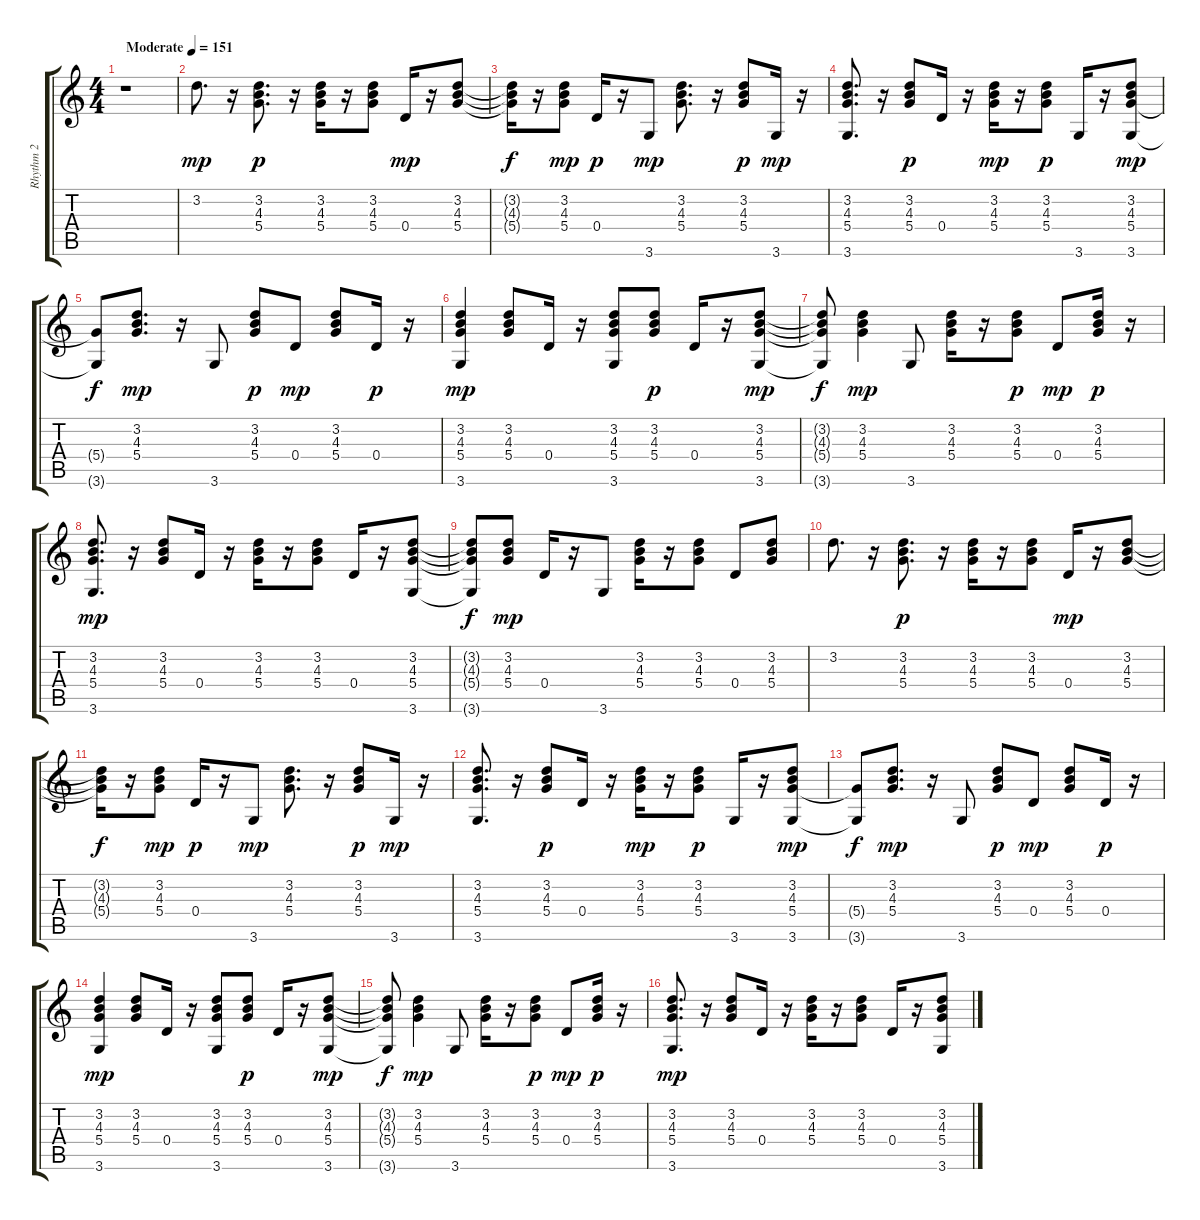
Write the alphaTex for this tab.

\track ("Rhythm 2" "Rhythm 2") {instrument distortionguitar}
\staff {score tabs}
\tuning (E4 B3 G3 D3 A2 E2) {hide}
\ts (4 4)
\tempo (151 "Moderate")
\clef g2
\ks c
r.1{dy mp instrument distortionguitar} |
3.2.8{d} r.16 (3.2 4.3 5.4).8{d dy p} r.16 (3.2 4.3 5.4).16 r.16 (3.2 4.3 5.4).8 0.4.16{dy mp} r.16 (3.2 4.3 5.4).8 |
(3.2{t} 4.3{t} 5.4{t}).16{dy f} r.16 (3.2 4.3 5.4).8{dy mp} 0.4.16{dy p} r.16 3.6.8{dy mp} (3.2 4.3 5.4).8{d} r.16 (3.2 4.3 5.4).8{dy p} 3.6.16{dy mp} r.16 |
(3.2 4.3 5.4 3.6).8{d} r.16 (3.2 4.3 5.4).8{dy p} 0.4.16 r.16 (3.2 4.3 5.4).16{dy mp} r.16 (3.2 4.3 5.4).8{dy p} 3.6.16 r.16 (3.2 4.3 5.4 3.6).8{dy mp} |
(5.4{t} 3.6{t}).8{dy f} (3.2 4.3 5.4).8{d dy mp} r.16 3.6.8 (3.2 4.3 5.4).8{dy p} 0.4.8{dy mp} (3.2 4.3 5.4).8 0.4.16{dy p} r.16 |
(3.2 4.3 5.4 3.6).4{dy mp} (3.2 4.3 5.4).8 0.4.16 r.16 (3.2 4.3 5.4 3.6).8 (3.2 4.3 5.4).8{dy p} 0.4.16 r.16 (3.2 4.3 5.4 3.6).8{dy mp} |
(3.2{t} 4.3{t} 5.4{t} 3.6{t}).8{dy f} (3.2 4.3 5.4).4{dy mp} 3.6.8 (3.2 4.3 5.4).16 r.16 (3.2 4.3 5.4).8{dy p} 0.4.8{dy mp} (3.2 4.3 5.4).16{dy p} r.16 |
(3.2 4.3 5.4 3.6).8{d dy mp} r.16 (3.2 4.3 5.4).8 0.4.16 r.16 (3.2 4.3 5.4).16 r.16 (3.2 4.3 5.4).8 0.4.16 r.16 (3.2 4.3 5.4 3.6).8 |
(3.2{t} 4.3{t} 5.4{t} 3.6{t}).8{dy f} (3.2 4.3 5.4).8{dy mp} 0.4.16 r.16 3.6.8 (3.2 4.3 5.4).16 r.16 (3.2 4.3 5.4).8 0.4.8 (3.2 4.3 5.4).8 |
3.2.8{d} r.16 (3.2 4.3 5.4).8{d dy p} r.16 (3.2 4.3 5.4).16 r.16 (3.2 4.3 5.4).8 0.4.16{dy mp} r.16 (3.2 4.3 5.4).8 |
(3.2{t} 4.3{t} 5.4{t}).16{dy f} r.16 (3.2 4.3 5.4).8{dy mp} 0.4.16{dy p} r.16 3.6.8{dy mp} (3.2 4.3 5.4).8{d} r.16 (3.2 4.3 5.4).8{dy p} 3.6.16{dy mp} r.16 |
(3.2 4.3 5.4 3.6).8{d} r.16 (3.2 4.3 5.4).8{dy p} 0.4.16 r.16 (3.2 4.3 5.4).16{dy mp} r.16 (3.2 4.3 5.4).8{dy p} 3.6.16 r.16 (3.2 4.3 5.4 3.6).8{dy mp} |
(5.4{t} 3.6{t}).8{dy f} (3.2 4.3 5.4).8{d dy mp} r.16 3.6.8 (3.2 4.3 5.4).8{dy p} 0.4.8{dy mp} (3.2 4.3 5.4).8 0.4.16{dy p} r.16 |
(3.2 4.3 5.4 3.6).4{dy mp} (3.2 4.3 5.4).8 0.4.16 r.16 (3.2 4.3 5.4 3.6).8 (3.2 4.3 5.4).8{dy p} 0.4.16 r.16 (3.2 4.3 5.4 3.6).8{dy mp} |
(3.2{t} 4.3{t} 5.4{t} 3.6{t}).8{dy f} (3.2 4.3 5.4).4{dy mp} 3.6.8 (3.2 4.3 5.4).16 r.16 (3.2 4.3 5.4).8{dy p} 0.4.8{dy mp} (3.2 4.3 5.4).16{dy p} r.16 |
(3.2 4.3 5.4 3.6).8{d dy mp} r.16 (3.2 4.3 5.4).8 0.4.16 r.16 (3.2 4.3 5.4).16 r.16 (3.2 4.3 5.4).8 0.4.16 r.16 (3.2 4.3 5.4 3.6).8
